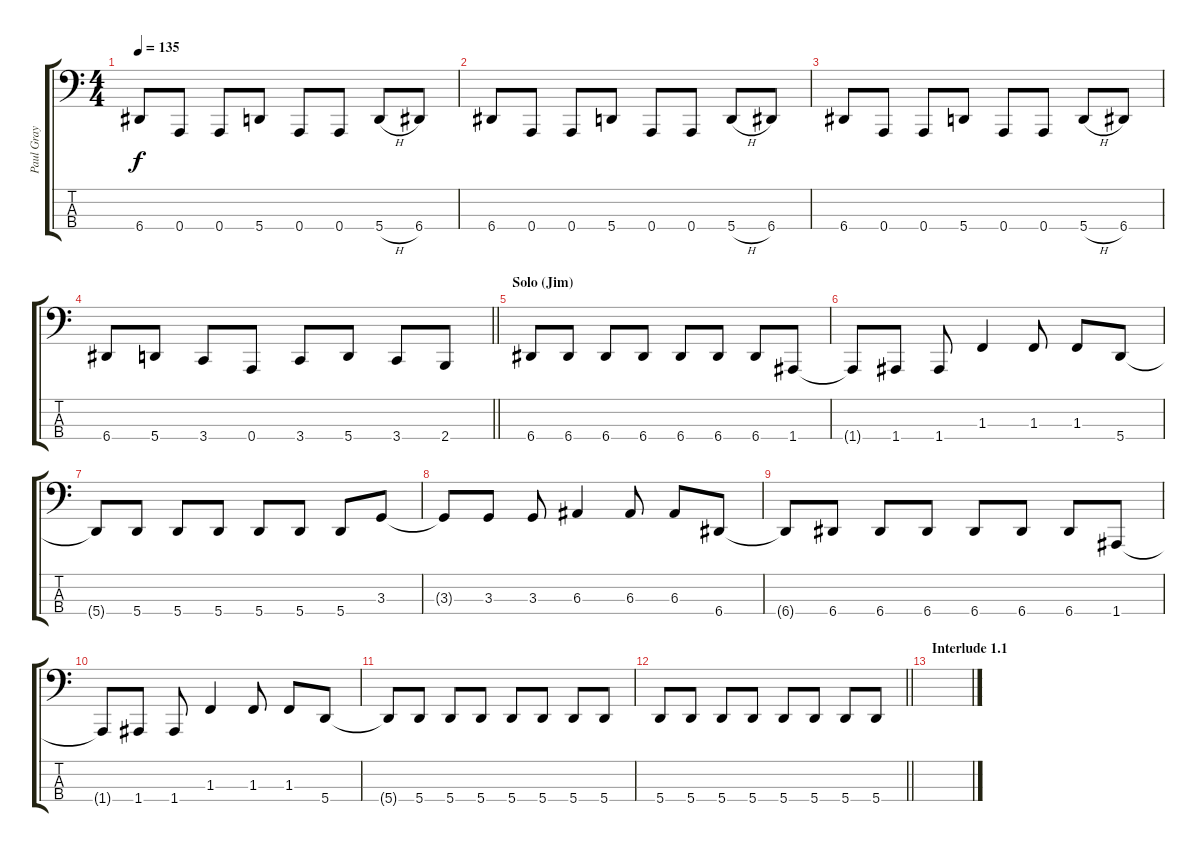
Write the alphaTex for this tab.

\track ("Paul Gray" "Paul Gray") {instrument electricbasspick}
\staff {score tabs}
\tuning (D2 A1 E1 A0) {hide}
\ts (4 4)
\tempo 135
\clef f4
\ks c
6.4.8{dy f} 0.4.8 0.4.8 5.4.8 0.4.8 0.4.8 5.4{h}.8 6.4.8 |
6.4.8 0.4.8 0.4.8 5.4.8 0.4.8 0.4.8 5.4{h}.8 6.4.8 |
6.4.8 0.4.8 0.4.8 5.4.8 0.4.8 0.4.8 5.4{h}.8 6.4.8 |
\barLineRight lightlight
6.4.8 5.4.8 3.4.8 0.4.8 3.4.8 5.4.8 3.4.8 2.4.8 |
\section ("" "Solo (Jim)")
6.4.8 6.4.8 6.4.8 6.4.8 6.4.8 6.4.8 6.4.8 1.4.8 |
1.4{t}.8 1.4.8 1.4.8 1.3.4 1.3.8 1.3.8 5.4.8 |
5.4{t}.8 5.4.8 5.4.8 5.4.8 5.4.8 5.4.8 5.4.8 3.3.8 |
3.3{t}.8 3.3.8 3.3.8 6.3.4 6.3.8 6.3.8 6.4.8 |
6.4{t}.8 6.4.8 6.4.8 6.4.8 6.4.8 6.4.8 6.4.8 1.4.8 |
1.4{t}.8 1.4.8 1.4.8 1.3.4 1.3.8 1.3.8 5.4.8 |
5.4{t}.8 5.4.8 5.4.8 5.4.8 5.4.8 5.4.8 5.4.8 5.4.8 |
\barLineRight lightlight
5.4.8 5.4.8 5.4.8 5.4.8 5.4.8 5.4.8 5.4.8 5.4.8 |
\section ("" "Interlude 1.1")
